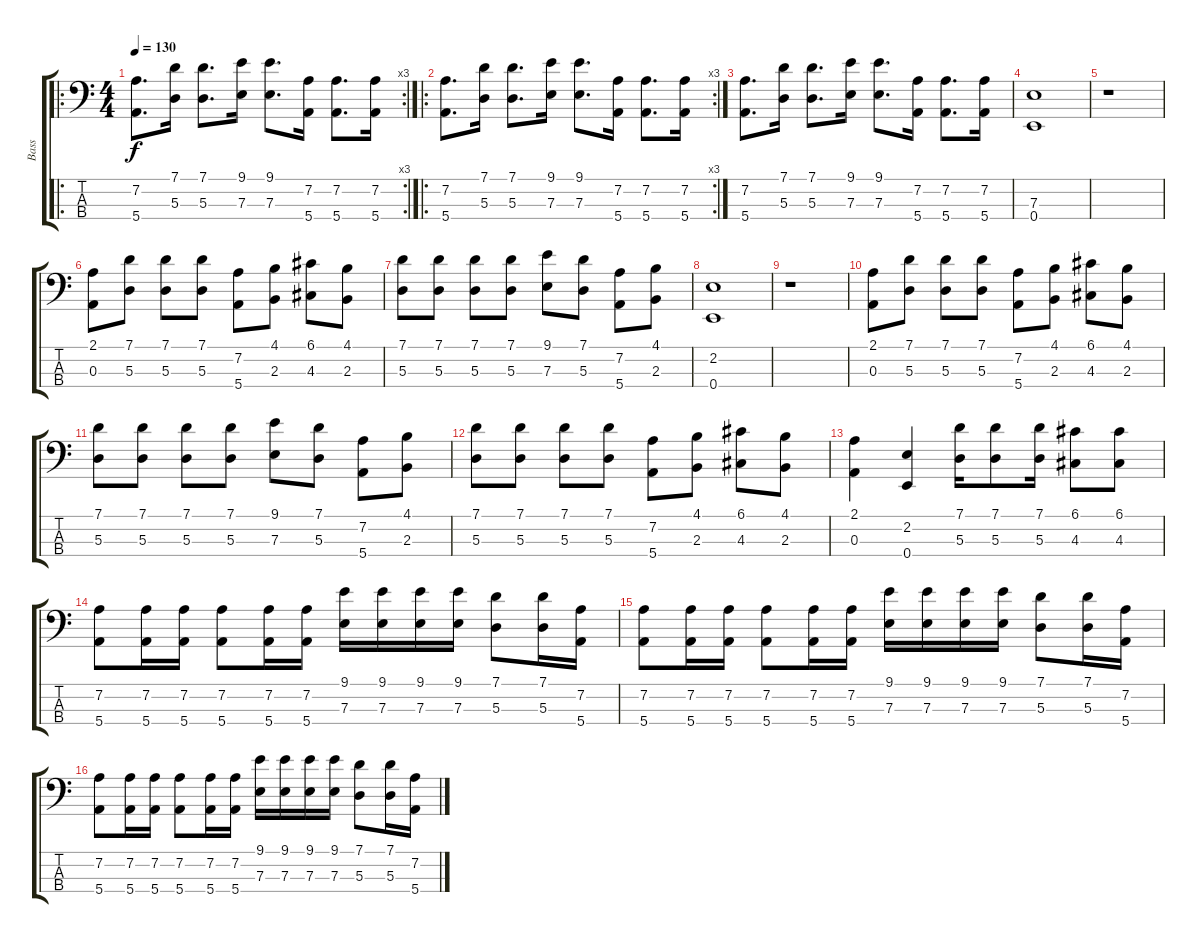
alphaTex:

\track ("Bass" "Bass") {instrument electricbassfinger}
\staff {score tabs}
\tuning (G2 D2 A1 E1) {hide}
\ro
\rc 3
\ts (4 4)
\tempo 130
\clef f4
\ks c
(7.2 5.4).8{d dy f} (7.1 5.3).16 (7.1 5.3).8{d} (9.1 7.3).16 (9.1 7.3).8{d} (7.2 5.4).16 (7.2 5.4).8{d} (7.2 5.4).16 |
\ro
\rc 3
(7.2 5.4).8{d} (7.1 5.3).16 (7.1 5.3).8{d} (9.1 7.3).16 (9.1 7.3).8{d} (7.2 5.4).16 (7.2 5.4).8{d} (7.2 5.4).16 |
(7.2 5.4).8{d} (7.1 5.3).16 (7.1 5.3).8{d} (9.1 7.3).16 (9.1 7.3).8{d} (7.2 5.4).16 (7.2 5.4).8{d} (7.2 5.4).16 |
(7.3 0.4).1 |
r.1 |
(2.1 0.3).8 (7.1 5.3).8 (7.1 5.3).8 (7.1 5.3).8 (7.2 5.4).8 (4.1 2.3).8 (6.1 4.3).8 (4.1 2.3).8 |
(7.1 5.3).8 (7.1 5.3).8 (7.1 5.3).8 (7.1 5.3).8 (9.1 7.3).8 (7.1 5.3).8 (7.2 5.4).8 (4.1 2.3).8 |
(2.2 0.4).1 |
r.1 |
(2.1 0.3).8 (7.1 5.3).8 (7.1 5.3).8 (7.1 5.3).8 (7.2 5.4).8 (4.1 2.3).8 (6.1 4.3).8 (4.1 2.3).8 |
(7.1 5.3).8 (7.1 5.3).8 (7.1 5.3).8 (7.1 5.3).8 (9.1 7.3).8 (7.1 5.3).8 (7.2 5.4).8 (4.1 2.3).8 |
(7.1 5.3).8 (7.1 5.3).8 (7.1 5.3).8 (7.1 5.3).8 (7.2 5.4).8 (4.1 2.3).8 (6.1 4.3).8 (4.1 2.3).8 |
(2.1 0.3).4 (2.2 0.4).4 (7.1 5.3).16 (7.1 5.3).8 (7.1 5.3).16 (6.1 4.3).8 (6.1 4.3).8 |
(7.2 5.4).8 (7.2 5.4).16 (7.2 5.4).16 (7.2 5.4).8 (7.2 5.4).16 (7.2 5.4).16 (9.1 7.3).16 (9.1 7.3).16 (9.1 7.3).16 (9.1 7.3).16 (7.1 5.3).8 (7.1 5.3).16 (7.2 5.4).16 |
(7.2 5.4).8 (7.2 5.4).16 (7.2 5.4).16 (7.2 5.4).8 (7.2 5.4).16 (7.2 5.4).16 (9.1 7.3).16 (9.1 7.3).16 (9.1 7.3).16 (9.1 7.3).16 (7.1 5.3).8 (7.1 5.3).16 (7.2 5.4).16 |
(7.2 5.4).8 (7.2 5.4).16 (7.2 5.4).16 (7.2 5.4).8 (7.2 5.4).16 (7.2 5.4).16 (9.1 7.3).16 (9.1 7.3).16 (9.1 7.3).16 (9.1 7.3).16 (7.1 5.3).8 (7.1 5.3).16 (7.2 5.4).16
